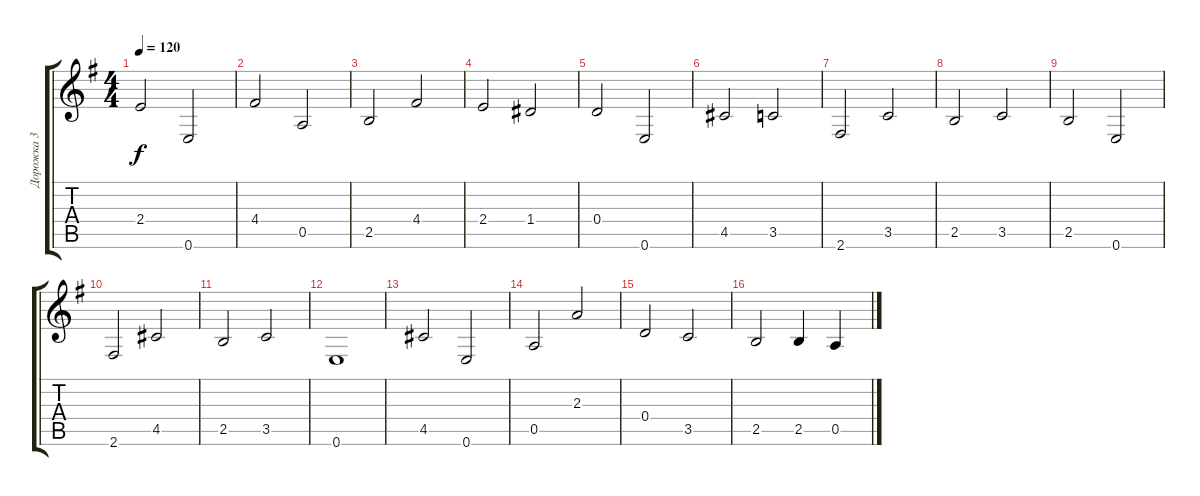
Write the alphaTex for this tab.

\track ("Дорожка 3" "Дорожка 3") {instrument acousticguitarnylon}
\staff {score tabs}
\tuning (E4 B3 G3 D3 A2 E2) {hide}
\ts (4 4)
\tempo 120
\clef g2
\ks g
2.4.2{dy f} 0.6.2 |
4.4.2 0.5.2 |
2.5.2 4.4.2 |
2.4.2 1.4.2 |
0.4.2 0.6.2 |
4.5.2 3.5.2 |
2.6.2 3.5.2 |
2.5.2 3.5.2 |
2.5.2 0.6.2 |
2.6.2 4.5.2 |
2.5.2 3.5.2 |
0.6.1 |
4.5.2 0.6.2 |
0.5.2 2.3.2 |
0.4.2 3.5.2 |
2.5.2 2.5.4 0.5.4
